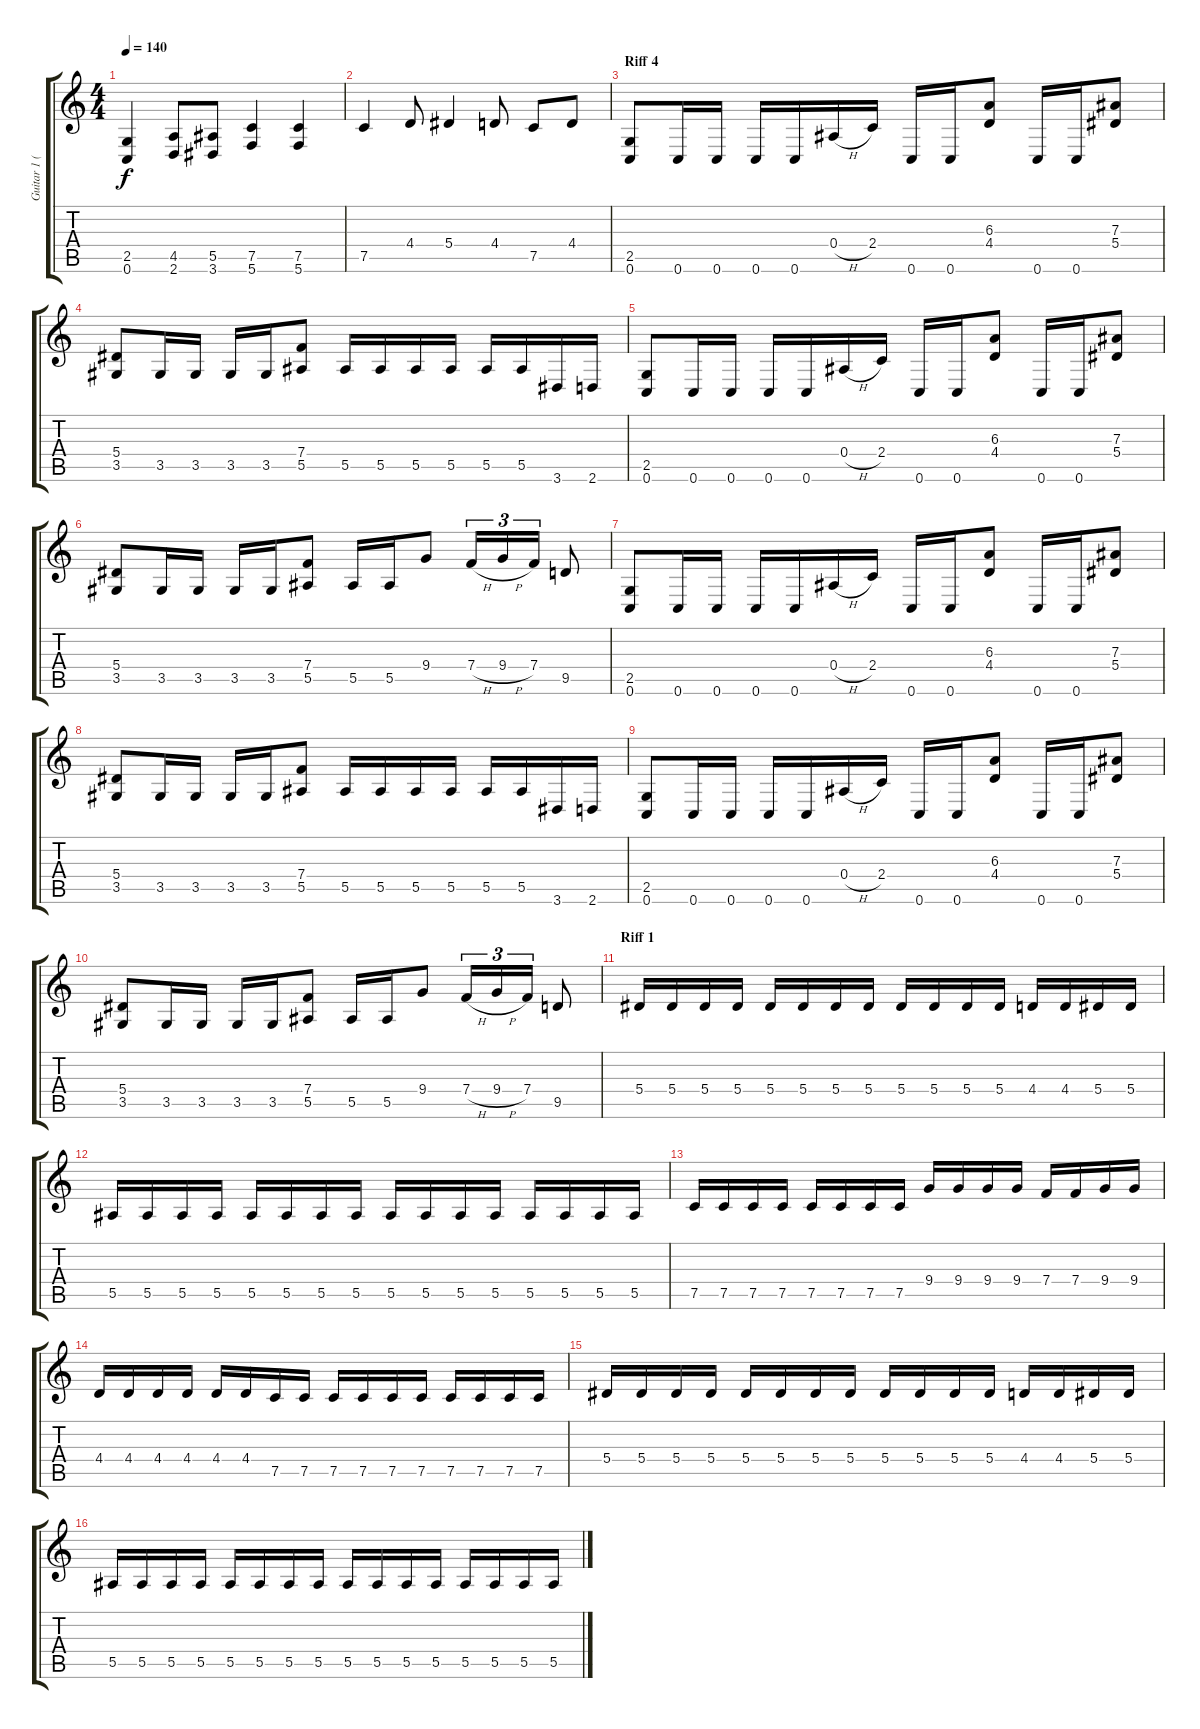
\track ("Guitar 1 (Lead)" "Guitar 1 (") {instrument overdrivenguitar}
\staff {score tabs}
\tuning (C4 G3 Eb3 Bb2 F2 C2) {hide}
\ts (4 4)
\tempo 140
\clef g2
\ks c
(2.5 0.6).4{dy f} (4.5 2.6).8 (5.5 3.6).8 (7.5 5.6).4 (7.5 5.6).4 |
7.5.4{volume 16} 4.4.8 5.4.4 4.4.8 7.5.8 4.4.8 |
\section ("" "Riff 4")
(2.5 0.6).8 0.6.16 0.6.16 0.6.16 0.6.16 0.4{h}.16 2.4.16 0.6.16 0.6.16 (6.3 4.4).8 0.6.16 0.6.16 (7.3 5.4).8 |
(5.4 3.5).8 3.5.16 3.5.16 3.5.16 3.5.16 (7.4 5.5).8 5.5.16 5.5.16 5.5.16 5.5.16 5.5.16 5.5.16 3.6.16 2.6.16 |
(2.5 0.6).8 0.6.16 0.6.16 0.6.16 0.6.16 0.4{h}.16 2.4.16 0.6.16 0.6.16 (6.3 4.4).8 0.6.16 0.6.16 (7.3 5.4).8 |
(5.4 3.5).8 3.5.16 3.5.16 3.5.16 3.5.16 (7.4 5.5).8 5.5.16 5.5.16 9.4.8 7.4{h}.16{tu (3 2)} 9.4{h}.16{tu (3 2)} 7.4.16{tu (3 2)} 9.5.8 |
(2.5 0.6).8 0.6.16 0.6.16 0.6.16 0.6.16 0.4{h}.16 2.4.16 0.6.16 0.6.16 (6.3 4.4).8 0.6.16 0.6.16 (7.3 5.4).8 |
(5.4 3.5).8 3.5.16 3.5.16 3.5.16 3.5.16 (7.4 5.5).8 5.5.16 5.5.16 5.5.16 5.5.16 5.5.16 5.5.16 3.6.16 2.6.16 |
(2.5 0.6).8 0.6.16 0.6.16 0.6.16 0.6.16 0.4{h}.16 2.4.16 0.6.16 0.6.16 (6.3 4.4).8 0.6.16 0.6.16 (7.3 5.4).8 |
(5.4 3.5).8 3.5.16 3.5.16 3.5.16 3.5.16 (7.4 5.5).8 5.5.16 5.5.16 9.4.8 7.4{h}.16{tu (3 2)} 9.4{h}.16{tu (3 2)} 7.4.16{tu (3 2)} 9.5.8 |
\section ("" "Riff 1")
5.4.16 5.4.16 5.4.16 5.4.16 5.4.16 5.4.16 5.4.16 5.4.16 5.4.16 5.4.16 5.4.16 5.4.16 4.4.16 4.4.16 5.4.16 5.4.16 |
5.5.16 5.5.16 5.5.16 5.5.16 5.5.16 5.5.16 5.5.16 5.5.16 5.5.16 5.5.16 5.5.16 5.5.16 5.5.16 5.5.16 5.5.16 5.5.16 |
7.5.16 7.5.16 7.5.16 7.5.16 7.5.16 7.5.16 7.5.16 7.5.16 9.4.16 9.4.16 9.4.16 9.4.16 7.4.16 7.4.16 9.4.16 9.4.16 |
4.4.16 4.4.16 4.4.16 4.4.16 4.4.16 4.4.16 7.5.16 7.5.16 7.5.16 7.5.16 7.5.16 7.5.16 7.5.16 7.5.16 7.5.16 7.5.16 |
5.4.16 5.4.16 5.4.16 5.4.16 5.4.16 5.4.16 5.4.16 5.4.16 5.4.16 5.4.16 5.4.16 5.4.16 4.4.16 4.4.16 5.4.16 5.4.16 |
5.5.16 5.5.16 5.5.16 5.5.16 5.5.16 5.5.16 5.5.16 5.5.16 5.5.16 5.5.16 5.5.16 5.5.16 5.5.16 5.5.16 5.5.16 5.5.16
